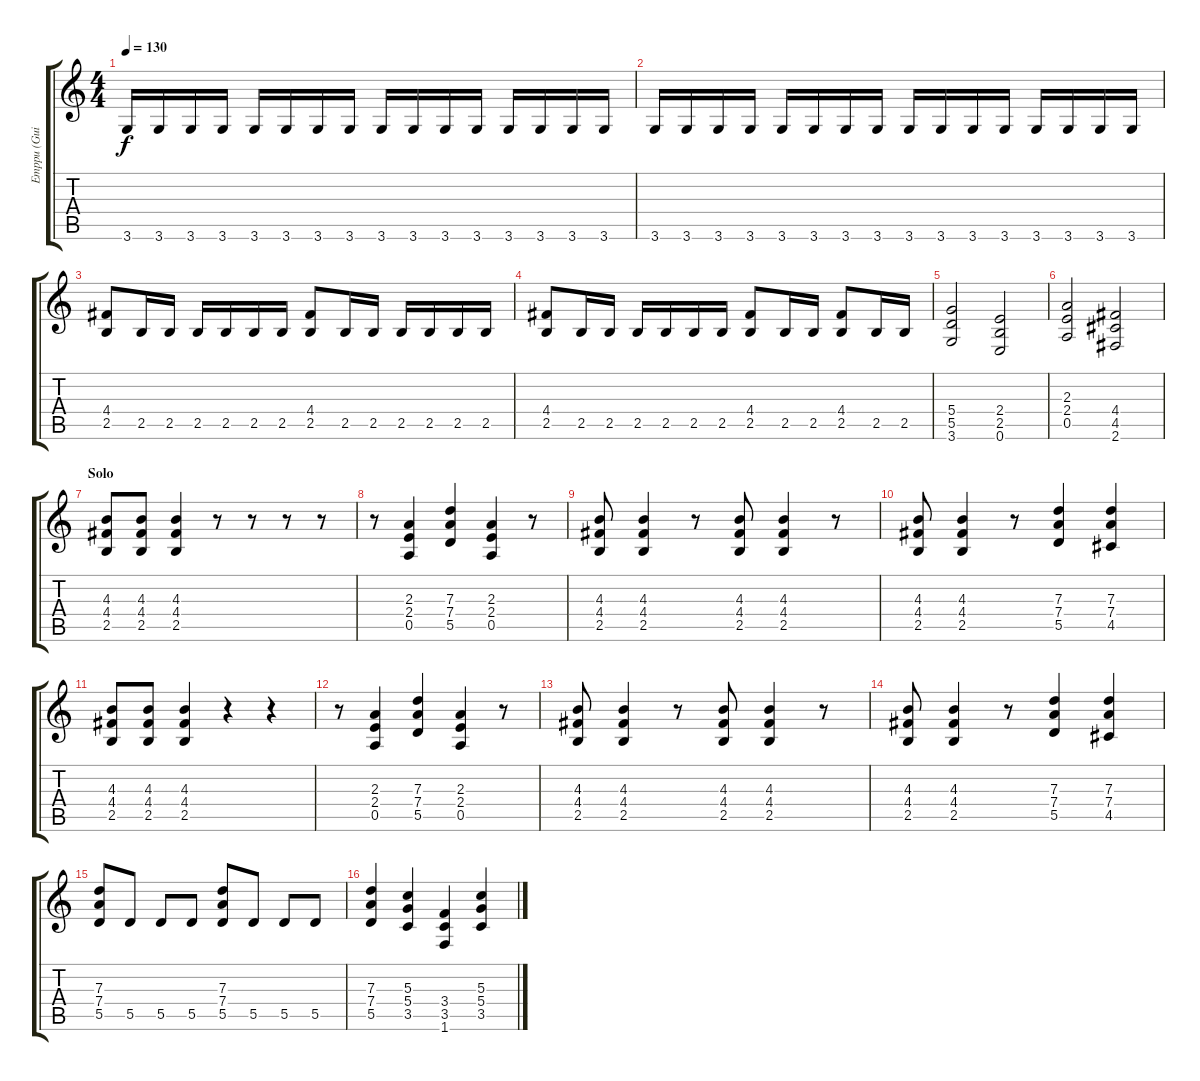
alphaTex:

\track ("Emppu (Guitar)" "Emppu (Gui") {instrument distortionguitar}
\staff {score tabs}
\tuning (E4 B3 G3 D3 A2 E2) {hide}
\ts (4 4)
\tempo 130
\clef g2
\ks c
3.6.16{dy f} 3.6.16 3.6.16 3.6.16 3.6.16 3.6.16 3.6.16 3.6.16 3.6.16 3.6.16 3.6.16 3.6.16 3.6.16 3.6.16 3.6.16 3.6.16 |
3.6.16 3.6.16 3.6.16 3.6.16 3.6.16 3.6.16 3.6.16 3.6.16 3.6.16 3.6.16 3.6.16 3.6.16 3.6.16 3.6.16 3.6.16 3.6.16 |
(4.4 2.5).8 2.5.16 2.5.16 2.5.16 2.5.16 2.5.16 2.5.16 (4.4 2.5).8 2.5.16 2.5.16 2.5.16 2.5.16 2.5.16 2.5.16 |
(4.4 2.5).8 2.5.16 2.5.16 2.5.16 2.5.16 2.5.16 2.5.16 (4.4 2.5).8 2.5.16 2.5.16 (4.4 2.5).8 2.5.16 2.5.16 |
(5.4 5.5 3.6).2 (2.4 2.5 0.6).2 |
(2.3 2.4 0.5).2 (4.4 4.5 2.6).2 |
\section ("" "Solo")
(4.3 4.4 2.5).8 (4.3 4.4 2.5).8 (4.3 4.4 2.5).4 r.8 r.8 r.8 r.8 |
r.8 (2.3 2.4 0.5).4 (7.3 7.4 5.5).4 (2.3 2.4 0.5).4 r.8 |
(4.3 4.4 2.5).8 (4.3 4.4 2.5).4 r.8 (4.3 4.4 2.5).8 (4.3 4.4 2.5).4 r.8 |
(4.3 4.4 2.5).8 (4.3 4.4 2.5).4 r.8 (7.3 7.4 5.5).4 (7.3 7.4 4.5).4 |
(4.3 4.4 2.5).8 (4.3 4.4 2.5).8 (4.3 4.4 2.5).4 r.4 r.4 |
r.8 (2.3 2.4 0.5).4 (7.3 7.4 5.5).4 (2.3 2.4 0.5).4 r.8 |
(4.3 4.4 2.5).8 (4.3 4.4 2.5).4 r.8 (4.3 4.4 2.5).8 (4.3 4.4 2.5).4 r.8 |
(4.3 4.4 2.5).8 (4.3 4.4 2.5).4 r.8 (7.3 7.4 5.5).4 (7.3 7.4 4.5).4 |
(7.3 7.4 5.5).8 5.5.8 5.5.8 5.5.8 (7.3 7.4 5.5).8 5.5.8 5.5.8 5.5.8 |
(7.3 7.4 5.5).4 (5.3 5.4 3.5).4 (3.4 3.5 1.6).4 (5.3 5.4 3.5).4
